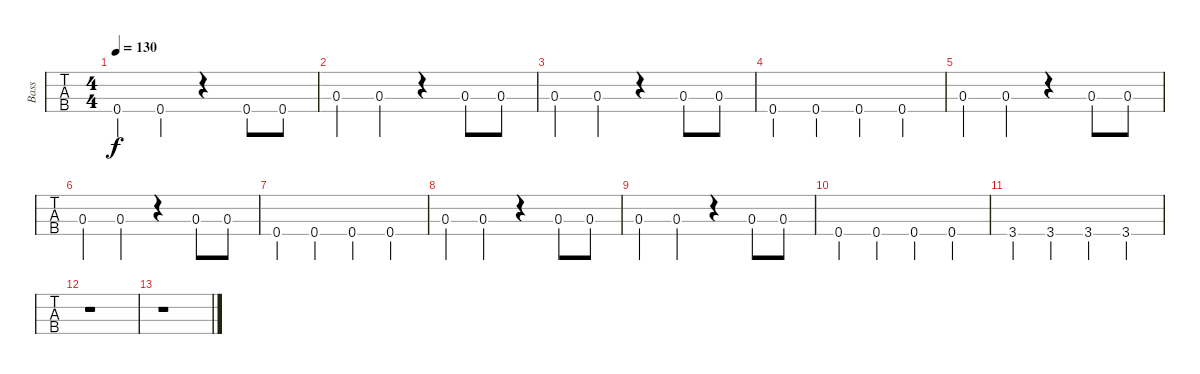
\track ("Bass" "Bass") {instrument electricbasspick}
\staff {tabs}
\tuning (G2 D2 A1 E1) {hide}
\ts (4 4)
\tempo 130
\clef f4
\ks c
0.4.4{dy f} 0.4.4 r.4 0.4.8 0.4.8 |
0.3.4 0.3.4 r.4 0.3.8 0.3.8 |
0.3.4 0.3.4 r.4 0.3.8 0.3.8 |
0.4.4 0.4.4 0.4.4 0.4.4 |
0.3.4 0.3.4 r.4 0.3.8 0.3.8 |
0.3.4 0.3.4 r.4 0.3.8 0.3.8 |
0.4.4 0.4.4 0.4.4 0.4.4 |
0.3.4 0.3.4 r.4 0.3.8 0.3.8 |
0.3.4 0.3.4 r.4 0.3.8 0.3.8 |
0.4.4 0.4.4 0.4.4 0.4.4 |
3.4.4 3.4.4 3.4.4 3.4.4 |
r.1 |
r.1
